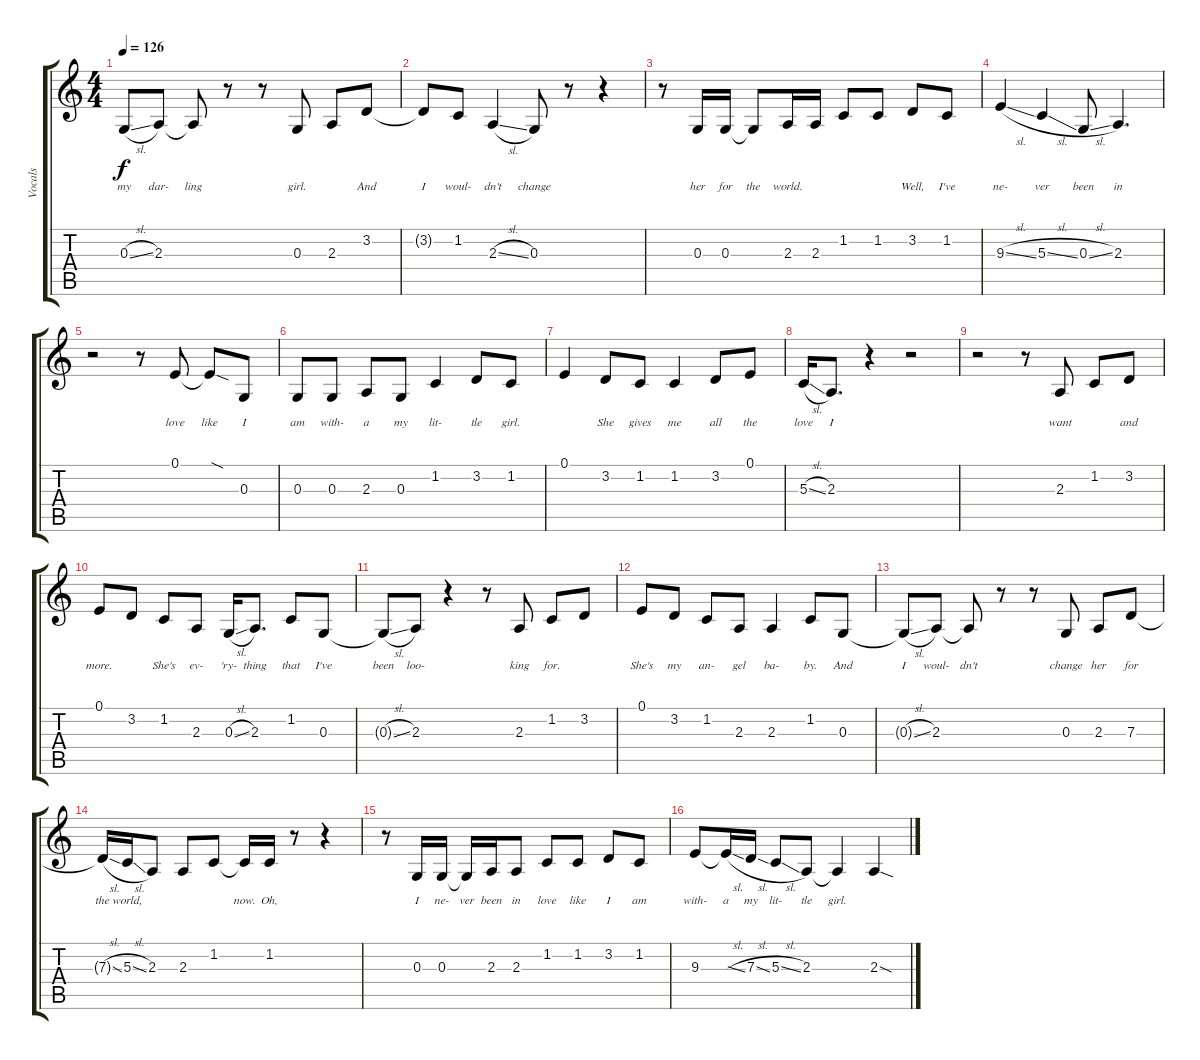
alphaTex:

\track ("Vocals" "Vocals") {instrument clarinet}
\staff {score tabs}
\tuning (E4 B3 G3 D3 A2 E2) {hide}
\ts (4 4)
\tempo 126
\clef g2
\ks c
0.3{sl t}.8{lyrics (0 "my") lyrics (1 "") lyrics (2 "") lyrics (3 "") lyrics (4 "") dy f} 2.3.8{lyrics (0 "dar-") lyrics (1 "") lyrics (2 "") lyrics (3 "") lyrics (4 "")} 2.3{t}.8{lyrics (0 "ling") lyrics (1 "") lyrics (2 "") lyrics (3 "") lyrics (4 "")} r.8 r.8 0.3.8{lyrics (0 "girl.") lyrics (1 "") lyrics (2 "") lyrics (3 "") lyrics (4 "")} 2.3.8{lyrics (0 "") lyrics (1 "") lyrics (2 "") lyrics (3 "") lyrics (4 "")} 3.2.8{lyrics (0 "And") lyrics (1 "") lyrics (2 "") lyrics (3 "") lyrics (4 "")} |
3.2{t}.8{lyrics (0 "I") lyrics (1 "") lyrics (2 "") lyrics (3 "") lyrics (4 "")} 1.2.8{lyrics (0 "woul-") lyrics (1 "") lyrics (2 "") lyrics (3 "") lyrics (4 "")} 2.3{sl}.4{lyrics (0 "dn't") lyrics (1 "") lyrics (2 "") lyrics (3 "") lyrics (4 "")} 0.3.8{lyrics (0 "change") lyrics (1 "") lyrics (2 "") lyrics (3 "") lyrics (4 "")} r.8 r.4 |
r.8 0.3.16{lyrics (0 "her") lyrics (1 "") lyrics (2 "") lyrics (3 "") lyrics (4 "")} 0.3.16{lyrics (0 "for") lyrics (1 "") lyrics (2 "") lyrics (3 "") lyrics (4 "")} 0.3{t}.8{lyrics (0 "the") lyrics (1 "") lyrics (2 "") lyrics (3 "") lyrics (4 "")} 2.3.16{lyrics (0 "world.") lyrics (1 "") lyrics (2 "") lyrics (3 "") lyrics (4 "")} 2.3.16{lyrics (0 "") lyrics (1 "") lyrics (2 "") lyrics (3 "") lyrics (4 "")} 1.2.8{lyrics (0 "") lyrics (1 "") lyrics (2 "") lyrics (3 "") lyrics (4 "")} 1.2.8{lyrics (0 "") lyrics (1 "") lyrics (2 "") lyrics (3 "") lyrics (4 "")} 3.2.8{lyrics (0 "Well,") lyrics (1 "") lyrics (2 "") lyrics (3 "") lyrics (4 "")} 1.2.8{lyrics (0 "I've") lyrics (1 "") lyrics (2 "") lyrics (3 "") lyrics (4 "")} |
9.3{sl}.4{lyrics (0 "ne-") lyrics (1 "") lyrics (2 "") lyrics (3 "") lyrics (4 "")} 5.3{sl}.4{lyrics (0 "ver") lyrics (1 "") lyrics (2 "") lyrics (3 "") lyrics (4 "")} 0.3{sl}.8{lyrics (0 "been") lyrics (1 "") lyrics (2 "") lyrics (3 "") lyrics (4 "")} 2.3.4{d lyrics (0 "in") lyrics (1 "") lyrics (2 "") lyrics (3 "") lyrics (4 "")} |
r.2 r.8 0.1.8{lyrics (0 "love") lyrics (1 "") lyrics (2 "") lyrics (3 "") lyrics (4 "")} 0.1{sod t}.8{lyrics (0 "like") lyrics (1 "") lyrics (2 "") lyrics (3 "") lyrics (4 "")} 0.3.8{lyrics (0 "I") lyrics (1 "") lyrics (2 "") lyrics (3 "") lyrics (4 "")} |
0.3.8{lyrics (0 "am") lyrics (1 "") lyrics (2 "") lyrics (3 "") lyrics (4 "")} 0.3.8{lyrics (0 "with-") lyrics (1 "") lyrics (2 "") lyrics (3 "") lyrics (4 "")} 2.3.8{lyrics (0 "a") lyrics (1 "") lyrics (2 "") lyrics (3 "") lyrics (4 "")} 0.3.8{lyrics (0 "my") lyrics (1 "") lyrics (2 "") lyrics (3 "") lyrics (4 "")} 1.2.4{lyrics (0 "lit-") lyrics (1 "") lyrics (2 "") lyrics (3 "") lyrics (4 "")} 3.2.8{lyrics (0 "tle") lyrics (1 "") lyrics (2 "") lyrics (3 "") lyrics (4 "")} 1.2.8{lyrics (0 "girl.") lyrics (1 "") lyrics (2 "") lyrics (3 "") lyrics (4 "")} |
0.1.4{lyrics (0 "") lyrics (1 "") lyrics (2 "") lyrics (3 "") lyrics (4 "")} 3.2.8{lyrics (0 "She") lyrics (1 "") lyrics (2 "") lyrics (3 "") lyrics (4 "")} 1.2.8{lyrics (0 "gives") lyrics (1 "") lyrics (2 "") lyrics (3 "") lyrics (4 "")} 1.2.4{lyrics (0 "me") lyrics (1 "") lyrics (2 "") lyrics (3 "") lyrics (4 "")} 3.2.8{lyrics (0 "all") lyrics (1 "") lyrics (2 "") lyrics (3 "") lyrics (4 "")} 0.1.8{lyrics (0 "the") lyrics (1 "") lyrics (2 "") lyrics (3 "") lyrics (4 "")} |
5.3{sl}.16{lyrics (0 "love") lyrics (1 "") lyrics (2 "") lyrics (3 "") lyrics (4 "")} 2.3.8{d lyrics (0 "I") lyrics (1 "") lyrics (2 "") lyrics (3 "") lyrics (4 "")} r.4 r.2 |
r.2 r.8 2.3.8{lyrics (0 "want") lyrics (1 "") lyrics (2 "") lyrics (3 "") lyrics (4 "")} 1.2.8{lyrics (0 "") lyrics (1 "") lyrics (2 "") lyrics (3 "") lyrics (4 "")} 3.2.8{lyrics (0 "and") lyrics (1 "") lyrics (2 "") lyrics (3 "") lyrics (4 "")} |
0.1.8{lyrics (0 "more.") lyrics (1 "") lyrics (2 "") lyrics (3 "") lyrics (4 "")} 3.2.8{lyrics (0 "") lyrics (1 "") lyrics (2 "") lyrics (3 "") lyrics (4 "")} 1.2.8{lyrics (0 "She's") lyrics (1 "") lyrics (2 "") lyrics (3 "") lyrics (4 "")} 2.3.8{lyrics (0 "ev-") lyrics (1 "") lyrics (2 "") lyrics (3 "") lyrics (4 "")} 0.3{sl}.16{lyrics (0 "'ry-") lyrics (1 "") lyrics (2 "") lyrics (3 "") lyrics (4 "")} 2.3.8{d lyrics (0 "thing") lyrics (1 "") lyrics (2 "") lyrics (3 "") lyrics (4 "")} 1.2.8{lyrics (0 "that") lyrics (1 "") lyrics (2 "") lyrics (3 "") lyrics (4 "")} 0.3.8{lyrics (0 "I've") lyrics (1 "") lyrics (2 "") lyrics (3 "") lyrics (4 "")} |
0.3{sl t}.8{lyrics (0 "been") lyrics (1 "") lyrics (2 "") lyrics (3 "") lyrics (4 "")} 2.3.8{lyrics (0 "loo-") lyrics (1 "") lyrics (2 "") lyrics (3 "") lyrics (4 "")} r.4 r.8 2.3.8{lyrics (0 "king") lyrics (1 "") lyrics (2 "") lyrics (3 "") lyrics (4 "")} 1.2.8{lyrics (0 "for.") lyrics (1 "") lyrics (2 "") lyrics (3 "") lyrics (4 "")} 3.2.8{lyrics (0 "") lyrics (1 "") lyrics (2 "") lyrics (3 "") lyrics (4 "")} |
0.1.8{lyrics (0 "She's") lyrics (1 "") lyrics (2 "") lyrics (3 "") lyrics (4 "")} 3.2.8{lyrics (0 "my") lyrics (1 "") lyrics (2 "") lyrics (3 "") lyrics (4 "")} 1.2.8{lyrics (0 "an-") lyrics (1 "") lyrics (2 "") lyrics (3 "") lyrics (4 "")} 2.3.8{lyrics (0 "gel") lyrics (1 "") lyrics (2 "") lyrics (3 "") lyrics (4 "")} 2.3.4{lyrics (0 "ba-") lyrics (1 "") lyrics (2 "") lyrics (3 "") lyrics (4 "")} 1.2.8{lyrics (0 "by.") lyrics (1 "") lyrics (2 "") lyrics (3 "") lyrics (4 "")} 0.3.8{lyrics (0 "And") lyrics (1 "") lyrics (2 "") lyrics (3 "") lyrics (4 "")} |
0.3{sl t}.8{lyrics (0 "I") lyrics (1 "") lyrics (2 "") lyrics (3 "") lyrics (4 "")} 2.3.8{lyrics (0 "woul-") lyrics (1 "") lyrics (2 "") lyrics (3 "") lyrics (4 "")} 2.3{t}.8{lyrics (0 "dn't") lyrics (1 "") lyrics (2 "") lyrics (3 "") lyrics (4 "")} r.8 r.8 0.3.8{lyrics (0 "change") lyrics (1 "") lyrics (2 "") lyrics (3 "") lyrics (4 "")} 2.3.8{lyrics (0 "her") lyrics (1 "") lyrics (2 "") lyrics (3 "") lyrics (4 "")} 7.3.8{lyrics (0 "for") lyrics (1 "") lyrics (2 "") lyrics (3 "") lyrics (4 "")} |
7.3{sl t}.16{lyrics (0 "the") lyrics (1 "") lyrics (2 "") lyrics (3 "") lyrics (4 "")} 5.3{sl}.16{lyrics (0 "world,") lyrics (1 "") lyrics (2 "") lyrics (3 "") lyrics (4 "")} 2.3.8{lyrics (0 "") lyrics (1 "") lyrics (2 "") lyrics (3 "") lyrics (4 "")} 2.3.8{lyrics (0 "") lyrics (1 "") lyrics (2 "") lyrics (3 "") lyrics (4 "")} 1.2.8{lyrics (0 "") lyrics (1 "") lyrics (2 "") lyrics (3 "") lyrics (4 "")} 1.2{t}.16{lyrics (0 "now.") lyrics (1 "") lyrics (2 "") lyrics (3 "") lyrics (4 "")} 1.2.16{lyrics (0 "Oh,") lyrics (1 "") lyrics (2 "") lyrics (3 "") lyrics (4 "")} r.8 r.4 |
r.8 0.3.16{lyrics (0 "I") lyrics (1 "") lyrics (2 "") lyrics (3 "") lyrics (4 "")} 0.3.16{lyrics (0 "ne-") lyrics (1 "") lyrics (2 "") lyrics (3 "") lyrics (4 "")} 0.3{t}.16{lyrics (0 "ver") lyrics (1 "") lyrics (2 "") lyrics (3 "") lyrics (4 "")} 2.3.16{lyrics (0 "been") lyrics (1 "") lyrics (2 "") lyrics (3 "") lyrics (4 "")} 2.3.8{lyrics (0 "in") lyrics (1 "") lyrics (2 "") lyrics (3 "") lyrics (4 "")} 1.2.8{lyrics (0 "love") lyrics (1 "") lyrics (2 "") lyrics (3 "") lyrics (4 "")} 1.2.8{lyrics (0 "like") lyrics (1 "") lyrics (2 "") lyrics (3 "") lyrics (4 "")} 3.2.8{lyrics (0 "I") lyrics (1 "") lyrics (2 "") lyrics (3 "") lyrics (4 "")} 1.2.8{lyrics (0 "am") lyrics (1 "") lyrics (2 "") lyrics (3 "") lyrics (4 "")} |
9.3.8{lyrics (0 "with-") lyrics (1 "") lyrics (2 "") lyrics (3 "") lyrics (4 "")} 9.3{sl t}.16{lyrics (0 "a") lyrics (1 "") lyrics (2 "") lyrics (3 "") lyrics (4 "")} 7.3{sl}.16{lyrics (0 "my") lyrics (1 "") lyrics (2 "") lyrics (3 "") lyrics (4 "")} 5.3{sl}.8{lyrics (0 "lit-") lyrics (1 "") lyrics (2 "") lyrics (3 "") lyrics (4 "")} 2.3.8{lyrics (0 "tle") lyrics (1 "") lyrics (2 "") lyrics (3 "") lyrics (4 "")} 2.3{t}.4{lyrics (0 "girl.") lyrics (1 "") lyrics (2 "") lyrics (3 "") lyrics (4 "")} 2.3{sod}.4{lyrics (0 "") lyrics (1 "") lyrics (2 "") lyrics (3 "") lyrics (4 "")}
